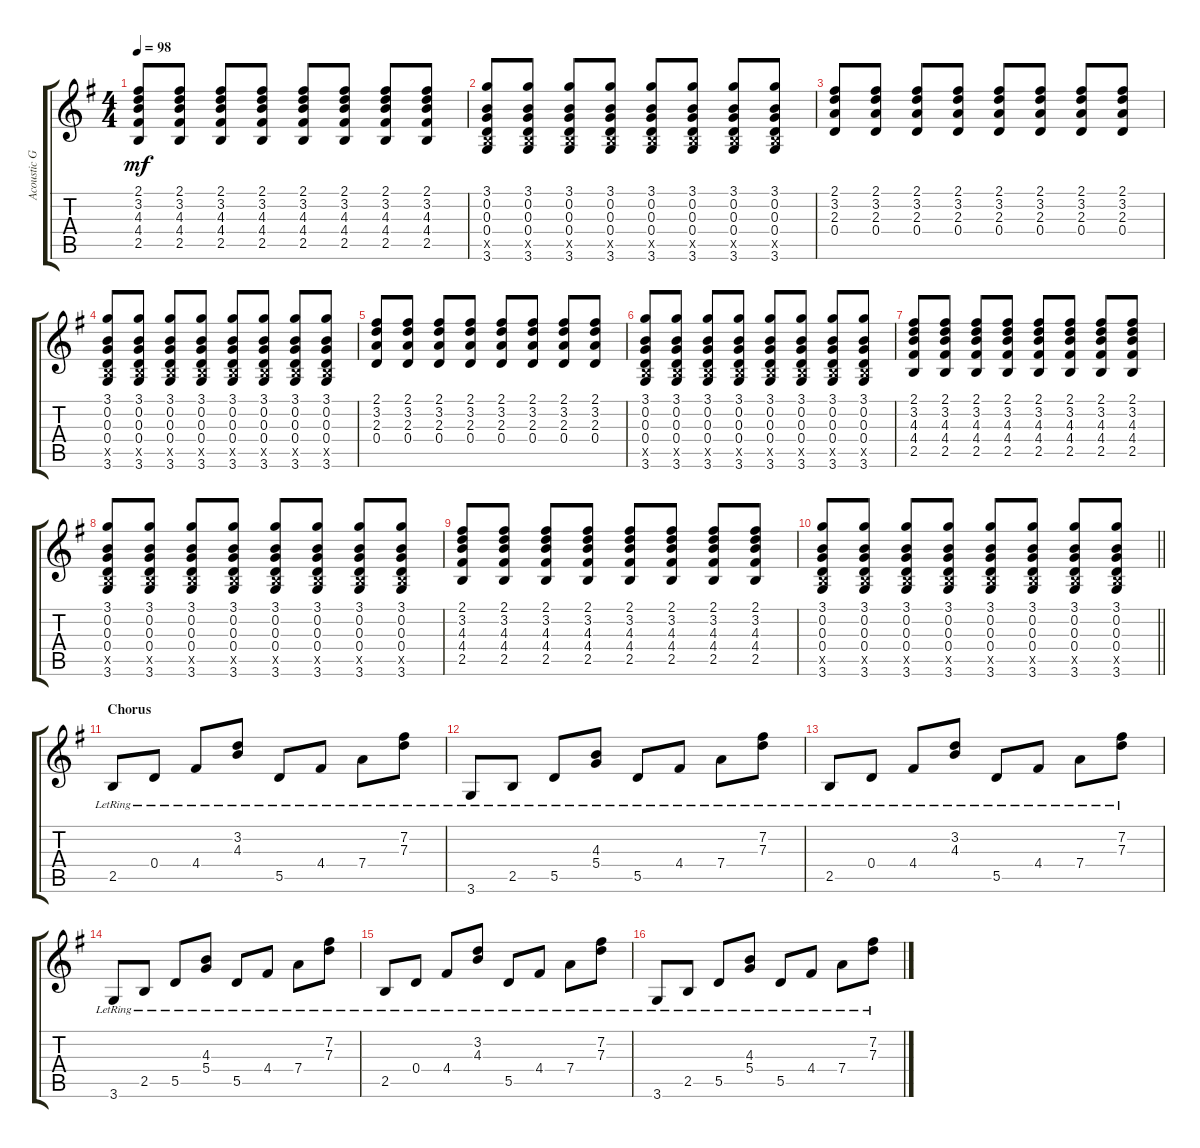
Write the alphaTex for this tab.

\track ("Acoustic Guitar 2" "Acoustic G") {instrument acousticguitarsteel}
\staff {score tabs}
\tuning (E4 B3 G3 D3 A2 E2) {hide}
\ts (4 4)
\tempo 98
\clef g2
\ks g
(2.1 3.2 4.3 4.4 2.5).8{dy mf} (2.1 3.2 4.3 4.4 2.5).8 (2.1 3.2 4.3 4.4 2.5).8 (2.1 3.2 4.3 4.4 2.5).8 (2.1 3.2 4.3 4.4 2.5).8 (2.1 3.2 4.3 4.4 2.5).8 (2.1 3.2 4.3 4.4 2.5).8 (2.1 3.2 4.3 4.4 2.5).8 |
(3.1 0.2 0.3 0.4 2.5{x} 3.6).8 (3.1 0.2 0.3 0.4 2.5{x} 3.6).8 (3.1 0.2 0.3 0.4 2.5{x} 3.6).8 (3.1 0.2 0.3 0.4 2.5{x} 3.6).8 (3.1 0.2 0.3 0.4 2.5{x} 3.6).8 (3.1 0.2 0.3 0.4 2.5{x} 3.6).8 (3.1 0.2 0.3 0.4 2.5{x} 3.6).8 (3.1 0.2 0.3 0.4 2.5{x} 3.6).8 |
(2.1 3.2 2.3 0.4).8 (2.1 3.2 2.3 0.4).8 (2.1 3.2 2.3 0.4).8 (2.1 3.2 2.3 0.4).8 (2.1 3.2 2.3 0.4).8 (2.1 3.2 2.3 0.4).8 (2.1 3.2 2.3 0.4).8 (2.1 3.2 2.3 0.4).8 |
(3.1 0.2 0.3 0.4 2.5{x} 3.6).8 (3.1 0.2 0.3 0.4 2.5{x} 3.6).8 (3.1 0.2 0.3 0.4 2.5{x} 3.6).8 (3.1 0.2 0.3 0.4 2.5{x} 3.6).8 (3.1 0.2 0.3 0.4 2.5{x} 3.6).8 (3.1 0.2 0.3 0.4 2.5{x} 3.6).8 (3.1 0.2 0.3 0.4 2.5{x} 3.6).8 (3.1 0.2 0.3 0.4 2.5{x} 3.6).8 |
(2.1 3.2 2.3 0.4).8 (2.1 3.2 2.3 0.4).8 (2.1 3.2 2.3 0.4).8 (2.1 3.2 2.3 0.4).8 (2.1 3.2 2.3 0.4).8 (2.1 3.2 2.3 0.4).8 (2.1 3.2 2.3 0.4).8 (2.1 3.2 2.3 0.4).8 |
(3.1 0.2 0.3 0.4 2.5{x} 3.6).8 (3.1 0.2 0.3 0.4 2.5{x} 3.6).8 (3.1 0.2 0.3 0.4 2.5{x} 3.6).8 (3.1 0.2 0.3 0.4 2.5{x} 3.6).8 (3.1 0.2 0.3 0.4 2.5{x} 3.6).8 (3.1 0.2 0.3 0.4 2.5{x} 3.6).8 (3.1 0.2 0.3 0.4 2.5{x} 3.6).8 (3.1 0.2 0.3 0.4 2.5{x} 3.6).8 |
(2.1 3.2 4.3 4.4 2.5).8 (2.1 3.2 4.3 4.4 2.5).8 (2.1 3.2 4.3 4.4 2.5).8 (2.1 3.2 4.3 4.4 2.5).8 (2.1 3.2 4.3 4.4 2.5).8 (2.1 3.2 4.3 4.4 2.5).8 (2.1 3.2 4.3 4.4 2.5).8 (2.1 3.2 4.3 4.4 2.5).8 |
(3.1 0.2 0.3 0.4 2.5{x} 3.6).8 (3.1 0.2 0.3 0.4 2.5{x} 3.6).8 (3.1 0.2 0.3 0.4 2.5{x} 3.6).8 (3.1 0.2 0.3 0.4 2.5{x} 3.6).8 (3.1 0.2 0.3 0.4 2.5{x} 3.6).8 (3.1 0.2 0.3 0.4 2.5{x} 3.6).8 (3.1 0.2 0.3 0.4 2.5{x} 3.6).8 (3.1 0.2 0.3 0.4 2.5{x} 3.6).8 |
(2.1 3.2 4.3 4.4 2.5).8 (2.1 3.2 4.3 4.4 2.5).8 (2.1 3.2 4.3 4.4 2.5).8 (2.1 3.2 4.3 4.4 2.5).8 (2.1 3.2 4.3 4.4 2.5).8 (2.1 3.2 4.3 4.4 2.5).8 (2.1 3.2 4.3 4.4 2.5).8 (2.1 3.2 4.3 4.4 2.5).8 |
\barLineRight lightlight
(3.1 0.2 0.3 0.4 2.5{x} 3.6).8 (3.1 0.2 0.3 0.4 2.5{x} 3.6).8 (3.1 0.2 0.3 0.4 2.5{x} 3.6).8 (3.1 0.2 0.3 0.4 2.5{x} 3.6).8 (3.1 0.2 0.3 0.4 2.5{x} 3.6).8 (3.1 0.2 0.3 0.4 2.5{x} 3.6).8 (3.1 0.2 0.3 0.4 2.5{x} 3.6).8 (3.1 0.2 0.3 0.4 2.5{x} 3.6).8 |
\section ("" "Chorus")
2.5{lr}.8 0.4{lr}.8 4.4{lr}.8 (3.2{lr} 4.3{lr}).8 5.5{lr}.8 4.4{lr}.8 7.4{lr}.8 (7.2{lr} 7.3{lr}).8 |
3.6{lr}.8 2.5{lr}.8 5.5{lr}.8 (4.3{lr} 5.4{lr}).8 5.5{lr}.8 4.4{lr}.8 7.4{lr}.8 (7.2{lr} 7.3{lr}).8 |
2.5{lr}.8 0.4{lr}.8 4.4{lr}.8 (3.2{lr} 4.3{lr}).8 5.5{lr}.8 4.4{lr}.8 7.4{lr}.8 (7.2{lr} 7.3{lr}).8 |
3.6{lr}.8 2.5{lr}.8 5.5{lr}.8 (4.3{lr} 5.4{lr}).8 5.5{lr}.8 4.4{lr}.8 7.4{lr}.8 (7.2{lr} 7.3{lr}).8 |
2.5{lr}.8 0.4{lr}.8 4.4{lr}.8 (3.2{lr} 4.3{lr}).8 5.5{lr}.8 4.4{lr}.8 7.4{lr}.8 (7.2{lr} 7.3{lr}).8 |
3.6{lr}.8 2.5{lr}.8 5.5{lr}.8 (4.3{lr} 5.4{lr}).8 5.5{lr}.8 4.4{lr}.8 7.4{lr}.8 (7.2{lr} 7.3{lr}).8
